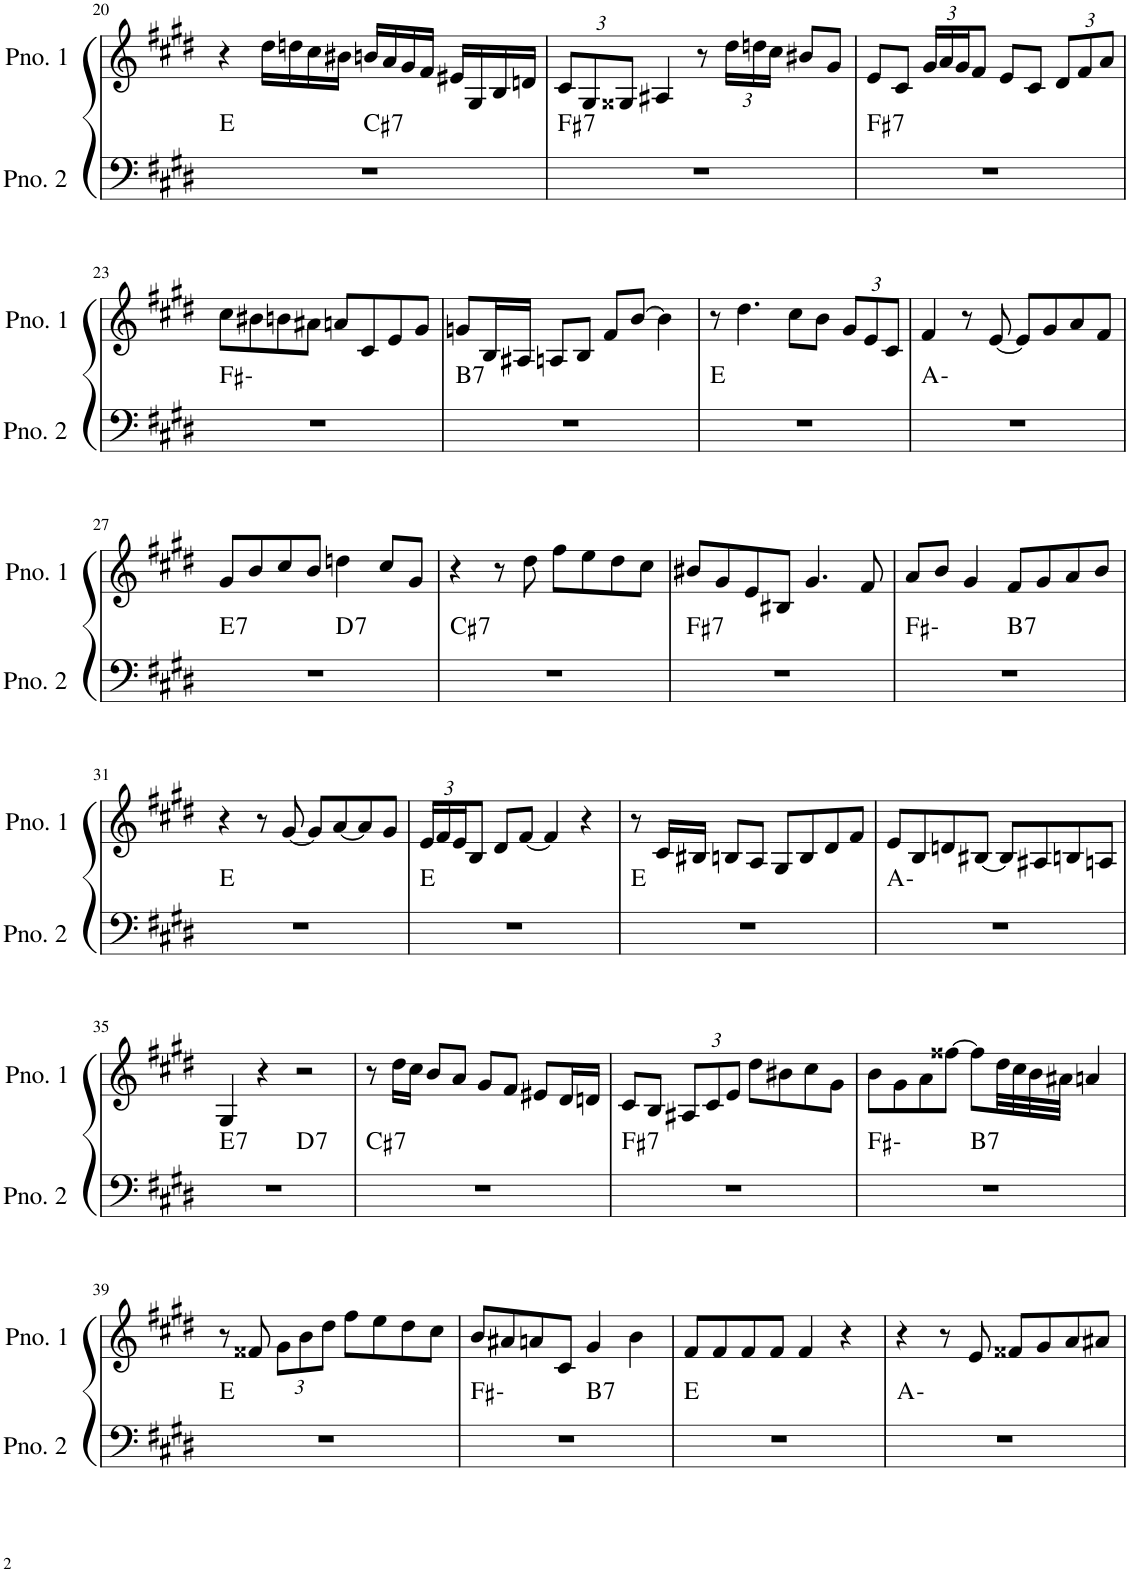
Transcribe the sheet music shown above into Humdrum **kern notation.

**kern	**harte	**kern
*part2	*part2	*part1
*staff2	*	*staff1
*I"ピアノ 2	*	*I"ピアノ 1
!!LO:PB:g=z
*clefF4	*	*clefG2
*k[f#c#g#d#]	*	*k[f#c#g#d#]
*M4/4	*	*M4/4
=20	=20	=20
*^	*	*
1r	2ryy	E:maj	4r
.	.	.	16dd#\LL
.	.	.	16ddn\
.	.	.	16cc#\
.	.	.	16b#X\JJ
!	!	!LO:H:kt=7	!
.	2ryy	C#:7	16bn/LL
.	.	.	16a/
.	.	.	16g#/
.	.	.	16f#/JJ
.	.	.	16e#X/LL
.	.	.	16G#/
.	.	.	16B/
.	.	.	16dn/JJ
*v	*v	*	*
=21	=21	=21
*	*	*Xbrackettup
*^	*	*
!	!	!LO:H:kt=7	!
*v	*v	*	*
1r	F#:7	12c#/L
.	.	12G#/
.	.	12G##X/J
.	.	4A#X/
.	.	8r
.	.	24dd#\LL
.	.	24ddn\
.	.	24cc#\JJ
.	.	8b#X/L
.	.	8g#/J
=22	=22	=22
!	!LO:H:kt=7	!
1r	F#:7	8e/L
.	.	8c#/J
.	.	24g#/LL
.	.	24a/
.	.	24g#/J
.	.	8f#/J
.	.	8e/L
.	.	8c#/J
.	.	12d#/L
.	.	12f#/
.	.	12a/J
!!LO:LB:g=z
=23	=23	=23
1r	F#:min	8cc#\L
.	.	8b#X\
.	.	8bn\
.	.	8a#X\J
.	.	8an/L
.	.	8c#/
.	.	8e/
.	.	8g#/J
=24	=24	=24
!	!LO:H:kt=7	!
1r	B:7	8gn/L
.	.	16B/L
.	.	16A#X/JJ
.	.	8An/L
.	.	8B/J
.	.	8f#/L
.	.	[8b/J
.	.	4b\]
=25	=25	=25
1r	E:maj	8r
.	.	4.dd#\
.	.	8cc#\L
.	.	8b\J
.	.	12g#/L
.	.	12e/
.	.	12c#/J
=26	=26	=26
1r	A:min	4f#/
.	.	8r
.	.	[8e/
.	.	8e/L]
.	.	8g#/
.	.	8a/
.	.	8f#/J
!!LO:LB:g=z
=27	=27	=27
!	!LO:H:kt=7	!
*^	*	*
1r	2ryy	E:7	8g#/L
.	.	.	8b/
.	.	.	8cc#/
.	.	.	8b/J
!	!	!LO:H:kt=7	!
.	2ryy	D:7	4ddn\
.	.	.	8cc#/L
.	.	.	8g#/J
=28	=28	=28	=28
!	!	!LO:H:kt=7	!
*v	*v	*	*
1r	C#:7	4r
.	.	8r
.	.	8dd#\
.	.	8ff#\L
.	.	8ee\
.	.	8dd#\
.	.	8cc#\J
=29	=29	=29
!	!LO:H:kt=7	!
1r	F#:7	8b#X/L
.	.	8g#/
.	.	8e/
.	.	8B#X/J
.	.	4.g#/
.	.	8f#/
=30	=30	=30
*^	*	*
1r	2ryy	F#:min	8a/L
.	.	.	8b/J
.	.	.	4g#/
!	!	!LO:H:kt=7	!
.	2ryy	B:7	8f#/L
.	.	.	8g#/
.	.	.	8a/
.	.	.	8b/J
*v	*v	*	*
!!LO:LB:g=z
=31	=31	=31
1r	E:maj	4r
.	.	8r
.	.	[8g#/
.	.	8g#/L]
.	.	[8a/
.	.	8a/]
.	.	8g#/J
=32	=32	=32
1r	E:maj	24e/LL
.	.	24f#/
.	.	24e/J
.	.	8B/J
.	.	8d#/L
.	.	[8f#/J
.	.	4f#/]
.	.	4r
=33	=33	=33
1r	E:maj	8r
.	.	16c#/LL
.	.	16B#X/JJ
.	.	8Bn/L
.	.	8A/J
.	.	8G#/L
.	.	8B/
.	.	8d#/
.	.	8f#/J
=34	=34	=34
1r	A:min	8e/L
.	.	8B/
.	.	8dn/
.	.	[8B#X/J
.	.	8B#/L]
.	.	8A#X/
.	.	8Bn/
.	.	8An/J
!!LO:LB:g=z
=35	=35	=35
!	!LO:H:kt=7	!
*^	*	*
1r	2ryy	E:7	4G#/
.	.	.	4r
!	!	!LO:H:kt=7	!
.	2ryy	D:7	2r
=36	=36	=36	=36
!	!	!LO:H:kt=7	!
*v	*v	*	*
1r	C#:7	8r
.	.	16dd#\LL
.	.	16cc#\JJ
.	.	8b/L
.	.	8a/J
.	.	8g#/L
.	.	8f#/J
.	.	8e#X/L
.	.	16d#/L
.	.	16dn/JJ
=37	=37	=37
!	!LO:H:kt=7	!
1r	F#:7	8c#/L
.	.	8B/J
.	.	12A#X/L
.	.	12c#/
.	.	12e/J
.	.	8dd#\L
.	.	8b#X\
.	.	8cc#\
.	.	8g#\J
=38	=38	=38
*^	*	*
1r	2ryy	F#:min	8b\L
.	.	.	8g#\
.	.	.	8a\
.	.	.	[8ff##X\J
!	!	!LO:H:kt=7	!
.	2ryy	B:7	8ff##\L]
.	.	.	32dd#\LL
.	.	.	32cc#\
.	.	.	32b\
.	.	.	32a#X\JJJ
.	.	.	4an/
*v	*v	*	*
!!LO:LB:g=z
=39	=39	=39
1r	E:maj	8r
.	.	8f##X/
.	.	12g#\L
.	.	12b\
.	.	12dd#\J
.	.	8ff#\L
.	.	8ee\
.	.	8dd#\
.	.	8cc#\J
=40	=40	=40
*^	*	*
1r	2ryy	F#:min	8b/L
.	.	.	8a#X/
.	.	.	8an/
.	.	.	8c#/J
!	!	!LO:H:kt=7	!
.	2ryy	B:7	4g#/
.	.	.	4b\
*v	*v	*	*
=41	=41	=41
1r	E:maj	8f#/L
.	.	8f#/
.	.	8f#/
.	.	8f#/J
.	.	4f#/
.	.	4r
=42	=42	=42
1r	A:min	4r
.	.	8r
.	.	8e/
.	.	8f##X/L
.	.	8g#/
.	.	8a/
.	.	8a#X/J
=	=	=
*-	*-	*-
